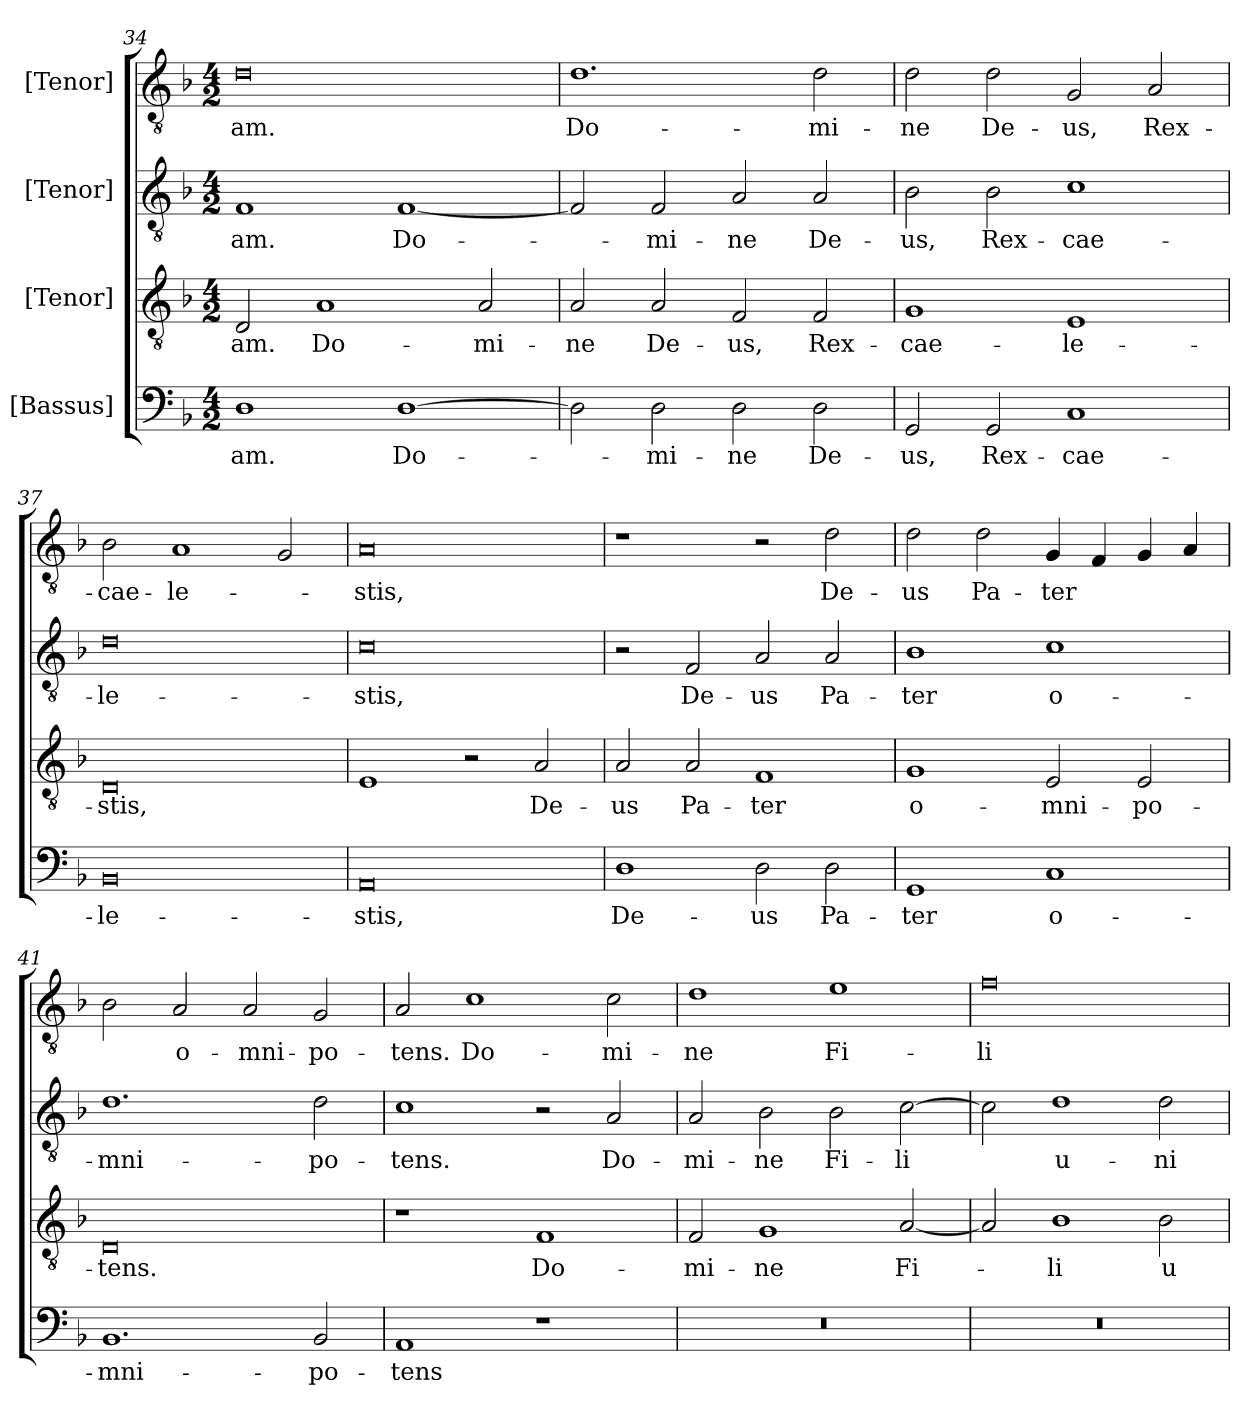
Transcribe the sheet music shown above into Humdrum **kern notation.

**kern	**text	**kern	**text	**kern	**text	**kern	**text
*part4	*part4	*part3	*part3	*part2	*part2	*part1	*part1
*staff4	*staff4	*staff3	*staff3	*staff2	*staff2	*staff1	*staff1
*I"[Bassus]	*	*I"[Tenor]	*	*I"[Tenor]	*	*I"[Tenor]	*
*clefF4	*	*clefGv2	*	*clefGv2	*	*clefGv2	*
*k[b-]	*	*k[b-]	*	*k[b-]	*	*k[b-]	*
*M4/2	*	*M4/2	*	*M4/2	*	*M4/2	*
=34	=34	=34	=34	=34	=34	=34	=34
1D\	-am.	2D/	-am.	1F/	-am.	0d\	-am.
.	.	1A/	Do-	.	.	.	.
[1D\	Do-	.	.	[1F/	Do-	.	.
.	.	2A/	-mi-	.	.	.	.
=35	=35	=35	=35	=35	=35	=35	=35
2D\]	.	2A/	-ne	2F/]	.	1.d\	Do-
2D\	-mi-	2A/	De-	2F/	-mi-	.	.
2D\	-ne	2F/	-us,	2A/	-ne	.	.
2D\	De-	2F/	Rex-	2A/	De-	2d\	-mi-
=36	=36	=36	=36	=36	=36	=36	=36
2GG/	-us,	1G/	cae-	2B-\	-us,	2d\	-ne
2GG/	Rex-	.	.	2B-\	Rex-	2d\	De-
1C/	cae-	1E/	-le-	1c\	cae-	2G/	-us,
.	.	.	.	.	.	2A/	Rex-
=37	=37	=37	=37	=37	=37	=37	=37
0BB-/	-le-	0D/	-stis,	0d\	-le-	2B-\	cae-
.	.	.	.	.	.	1A/	-le-
.	.	.	.	.	.	2G/	.
=38	=38	=38	=38	=38	=38	=38	=38
0AA/	-stis,	1E/	.	0c\	-stis,	0A/	-stis,
.	.	2r	.	.	.	.	.
.	.	2A/	De-	.	.	.	.
=39	=39	=39	=39	=39	=39	=39	=39
1D\	De-	2A/	-us	2r	.	1r	.
.	.	2A/	Pa-	2F/	De-	.	.
2D\	-us	1F/	-ter	2A/	-us	2r	.
2D\	Pa-	.	.	2A/	Pa-	2d\	De-
=40	=40	=40	=40	=40	=40	=40	=40
1GG/	-ter	1G/	o-	1B-\	-ter	2d\	-us
.	.	.	.	.	.	2d\	Pa-
1C/	o-	2E/	-mni-	1c\	o-	4G/	-ter
.	.	.	.	.	.	4F/	.
.	.	2E/	-po-	.	.	4G/	.
.	.	.	.	.	.	4A/	.
=41	=41	=41	=41	=41	=41	=41	=41
1.BB-/	-mni-	0D/	-tens.	1.d\	-mni-	2B-\	.
.	.	.	.	.	.	2A/	o-
.	.	.	.	.	.	2A/	-mni-
2BB-/	-po-	.	.	2d\	-po-	2G/	-po-
=42	=42	=42	=42	=42	=42	=42	=42
1AA/	-tens	1r	.	1c\	-tens.	2A/	-tens.
.	.	.	.	.	.	1c\	Do-
1r	.	1F/	Do-	2r	.	.	.
.	.	.	.	2A/	Do-	2c\	-mi-
=43	=43	=43	=43	=43	=43	=43	=43
0r	.	2F/	-mi-	2A/	-mi-	1d\	-ne
.	.	1G/	-ne	2B-\	-ne	.	.
.	.	.	.	2B-\	Fi-	1e\	Fi-
.	.	[2A/	Fi-	[2c\	-li	.	.
=44	=44	=44	=44	=44	=44	=44	=44
0r	.	2A/]	.	2c\]	.	0f\	-li
.	.	1B-\	-li	1d\	u-	.	.
.	.	2B-\	u-	2d\	-ni-	.	.
=	=	=	=	=	=	=	=
*-	*-	*-	*-	*-	*-	*-	*-
